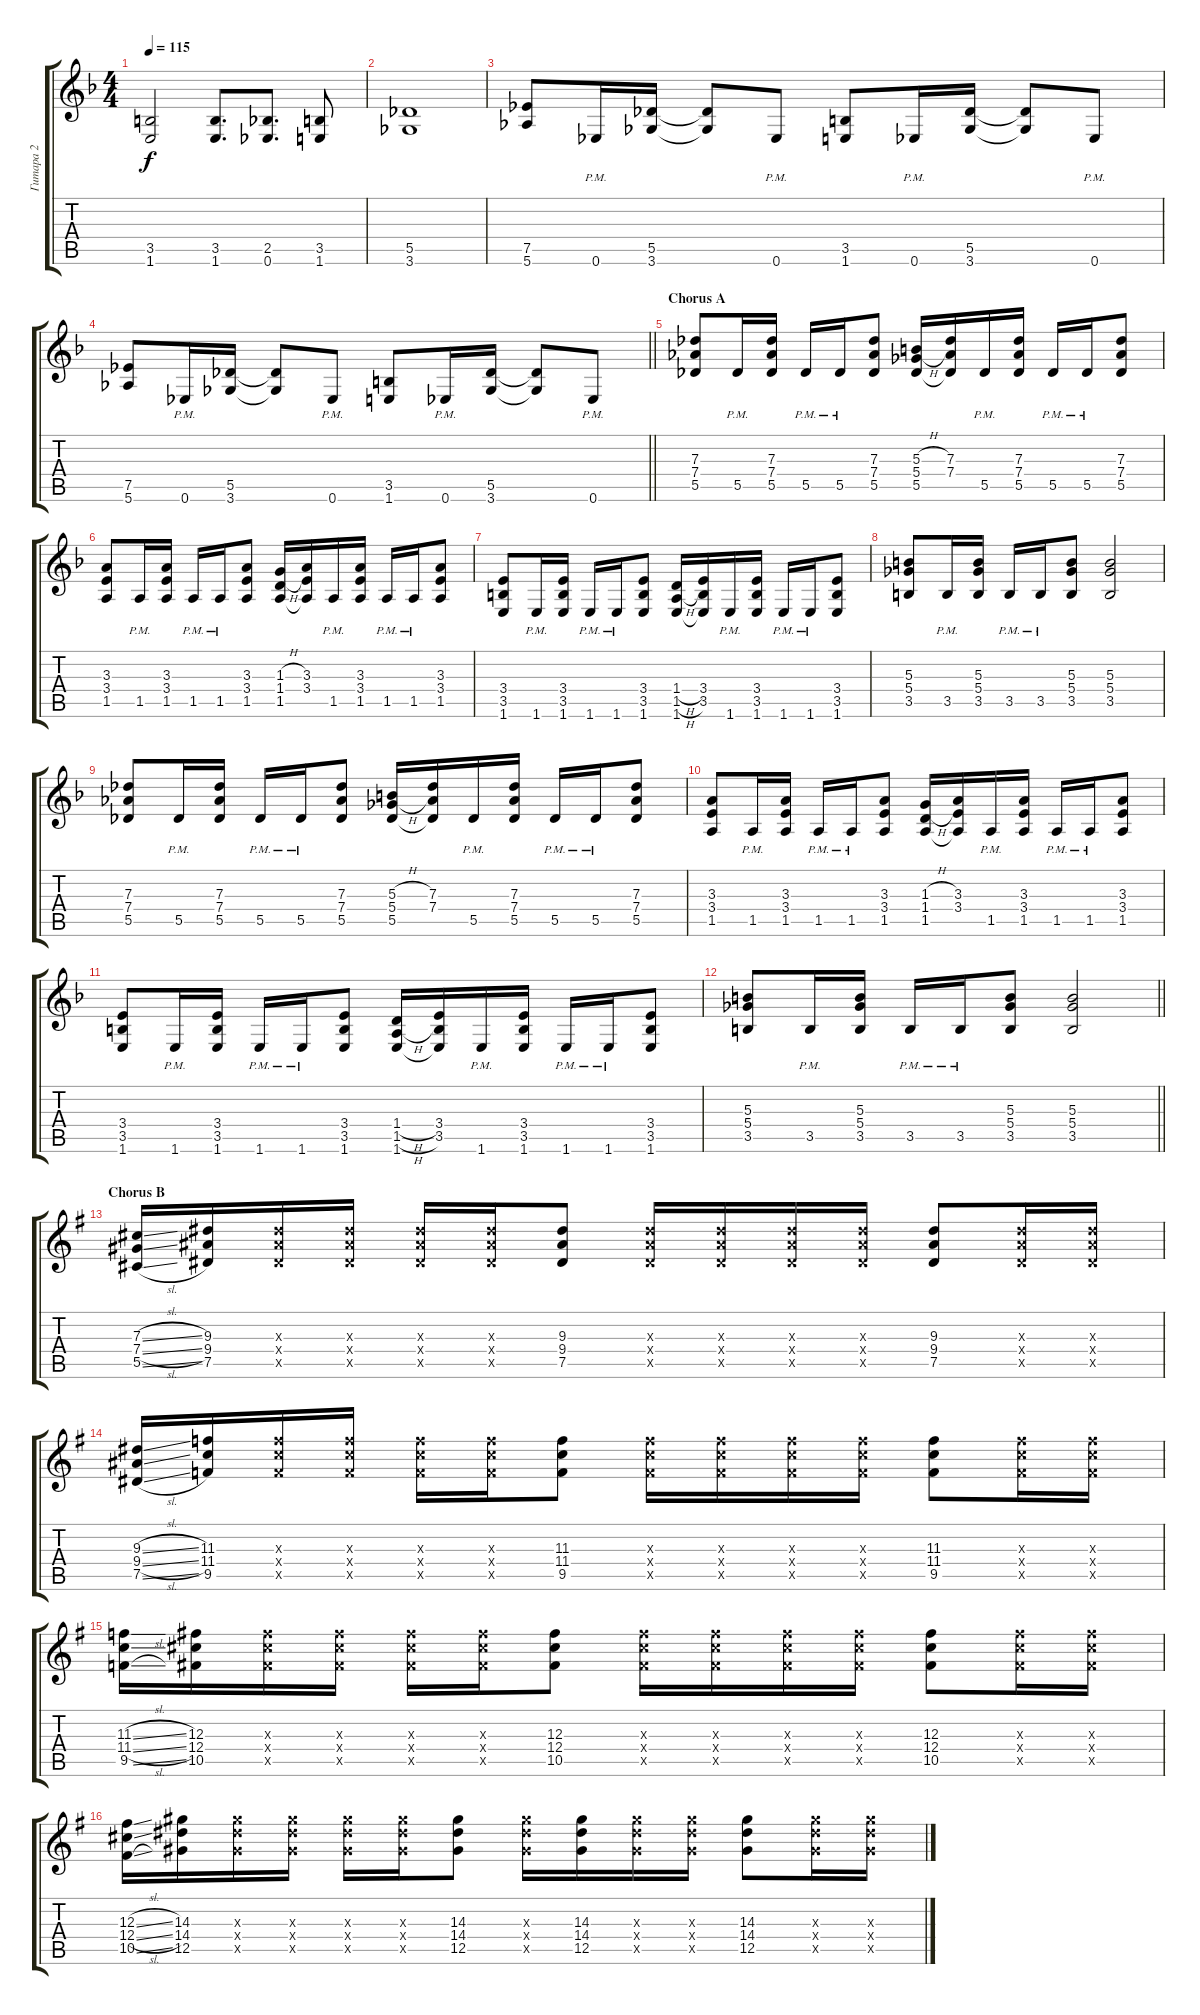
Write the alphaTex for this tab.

\track ("Гитара 2" "Гитара 2") {instrument distortionguitar}
\staff {score tabs}
\tuning (Eb4 Bb3 Gb3 Db3 Ab2 Eb2) {hide}
\ts (4 4)
\tempo 115
\clef g2
\ks dminor
(3.5 1.6).2{dy f} (3.5 1.6).8{d} (2.5 0.6).8{d} (3.5 1.6).8 |
(5.5 3.6).1 |
(7.5 5.6).8 0.6{pm}.16 (5.5 3.6).16 (5.5{t} 3.6{t}).8 0.6{pm}.8 (3.5 1.6).8 0.6{pm}.16 (5.5 3.6).16 (5.5{t} 3.6{t}).8 0.6{pm}.8 |
\barLineRight lightlight
(7.5 5.6).8 0.6{pm}.16 (5.5 3.6).16 (5.5{t} 3.6{t}).8 0.6{pm}.8 (3.5 1.6).8 0.6{pm}.16 (5.5 3.6).16 (5.5{t} 3.6{t}).8 0.6{pm}.8 |
\section ("" "Chorus A")
(7.3 7.4 5.5).8 5.5{pm}.16 (7.3 7.4 5.5).16 5.5{pm}.16 5.5{pm}.16 (7.3 7.4 5.5).8 (5.3{h} 5.4{h} 5.5).16 (7.3 7.4 5.5{t}).16 5.5{pm}.16 (7.3 7.4 5.5).16 5.5{pm}.16 5.5{pm}.16 (7.3 7.4 5.5).8 |
(3.3 3.4 1.5).8 1.5{pm}.16 (3.3 3.4 1.5).16 1.5{pm}.16 1.5{pm}.16 (3.3 3.4 1.5).8 (1.3{h} 1.4{h} 1.5).16 (3.3 3.4 1.5{t}).16 1.5{pm}.16 (3.3 3.4 1.5).16 1.5{pm}.16 1.5{pm}.16 (3.3 3.4 1.5).8 |
(3.4 3.5 1.6).8 1.6{pm}.16 (3.4 3.5 1.6).16 1.6{pm}.16 1.6{pm}.16 (3.4 3.5 1.6).8 (1.4{h} 1.5{h} 1.6).16 (3.4 3.5 1.6{t}).16 1.6{pm}.16 (3.4 3.5 1.6).16 1.6{pm}.16 1.6{pm}.16 (3.4 3.5 1.6).8 |
(5.3 5.4 3.5).8 3.5{pm}.16 (5.3 5.4 3.5).16 3.5{pm}.16 3.5{pm}.16 (5.3 5.4 3.5).8 (5.3 5.4 3.5).2 |
(7.3 7.4 5.5).8 5.5{pm}.16 (7.3 7.4 5.5).16 5.5{pm}.16 5.5{pm}.16 (7.3 7.4 5.5).8 (5.3{h} 5.4{h} 5.5).16 (7.3 7.4 5.5{t}).16 5.5{pm}.16 (7.3 7.4 5.5).16 5.5{pm}.16 5.5{pm}.16 (7.3 7.4 5.5).8 |
(3.3 3.4 1.5).8 1.5{pm}.16 (3.3 3.4 1.5).16 1.5{pm}.16 1.5{pm}.16 (3.3 3.4 1.5).8 (1.3{h} 1.4{h} 1.5).16 (3.3 3.4 1.5{t}).16 1.5{pm}.16 (3.3 3.4 1.5).16 1.5{pm}.16 1.5{pm}.16 (3.3 3.4 1.5).8 |
(3.4 3.5 1.6).8 1.6{pm}.16 (3.4 3.5 1.6).16 1.6{pm}.16 1.6{pm}.16 (3.4 3.5 1.6).8 (1.4{h} 1.5{h} 1.6).16 (3.4 3.5 1.6{t}).16 1.6{pm}.16 (3.4 3.5 1.6).16 1.6{pm}.16 1.6{pm}.16 (3.4 3.5 1.6).8 |
\barLineRight lightlight
(5.3 5.4 3.5).8 3.5{pm}.16 (5.3 5.4 3.5).16 3.5{pm}.16 3.5{pm}.16 (5.3 5.4 3.5).8 (5.3 5.4 3.5).2 |
\section ("" "Chorus B")
\ks eminor
(7.3{sl} 7.4{sl} 5.5{sl}).16 (9.3 9.4 7.5).16 (9.3{x} 9.4{x} 7.5{x}).16 (9.3{x} 9.4{x} 7.5{x}).16 (9.3{x} 9.4{x} 7.5{x}).16 (9.3{x} 9.4{x} 7.5{x}).16 (9.3 9.4 7.5).8 (9.3{x} 9.4{x} 7.5{x}).16 (9.3{x} 9.4{x} 7.5{x}).16 (9.3{x} 9.4{x} 7.5{x}).16 (9.3{x} 9.4{x} 7.5{x}).16 (9.3 9.4 7.5).8 (9.3{x} 9.4{x} 7.5{x}).16 (9.3{x} 9.4{x} 7.5{x}).16 |
(9.3{sl} 9.4{sl} 7.5{sl}).16 (11.3 11.4 9.5).16 (11.3{x} 11.4{x} 9.5{x}).16 (11.3{x} 11.4{x} 9.5{x}).16 (11.3{x} 11.4{x} 9.5{x}).16 (11.3{x} 11.4{x} 9.5{x}).16 (11.3 11.4 9.5).8 (11.3{x} 11.4{x} 9.5{x}).16 (11.3{x} 11.4{x} 9.5{x}).16 (11.3{x} 11.4{x} 9.5{x}).16 (11.3{x} 11.4{x} 9.5{x}).16 (11.3 11.4 9.5).8 (11.3{x} 11.4{x} 9.5{x}).16 (11.3{x} 11.4{x} 9.5{x}).16 |
(11.3{sl} 11.4{sl} 9.5{sl}).16 (12.3 12.4 10.5).16 (12.3{x} 12.4{x} 10.5{x}).16 (12.3{x} 12.4{x} 10.5{x}).16 (12.3{x} 12.4{x} 10.5{x}).16 (12.3{x} 12.4{x} 10.5{x}).16 (12.3 12.4 10.5).8 (12.3{x} 12.4{x} 10.5{x}).16 (12.3{x} 12.4{x} 10.5{x}).16 (12.3{x} 12.4{x} 10.5{x}).16 (12.3{x} 12.4{x} 10.5{x}).16 (12.3 12.4 10.5).8 (12.3{x} 12.4{x} 10.5{x}).16 (12.3{x} 12.4{x} 10.5{x}).16 |
(12.3{sl} 12.4{sl} 10.5{sl}).16 (14.3 14.4 12.5).16 (14.3{x} 14.4{x} 12.5{x}).16 (14.3{x} 14.4{x} 12.5{x}).16 (14.3{x} 14.4{x} 12.5{x}).16 (14.3{x} 14.4{x} 12.5{x}).16 (14.3 14.4 12.5).8 (14.3{x} 14.4{x} 12.5{x}).16 (14.3 14.4 12.5).16 (14.3{x} 14.4{x} 12.5{x}).16 (14.3{x} 14.4{x} 12.5{x}).16 (14.3 14.4 12.5).8 (14.3{x} 14.4{x} 12.5{x}).16 (14.3{x} 14.4{x} 12.5{x}).16
